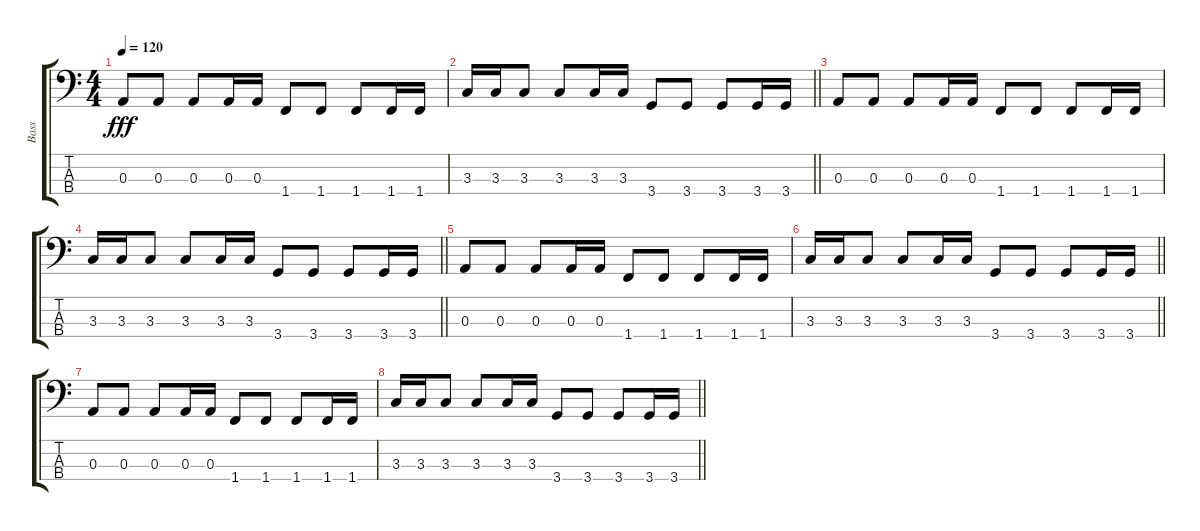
\track ("Bass" "Bass") {instrument electricbassfinger}
\staff {score tabs}
\tuning (G2 D2 A1 E1) {hide}
\ts (4 4)
\tempo 120
\clef f4
\ks c
0.3.8{dy fff} 0.3.8 0.3.8 0.3.16 0.3.16 1.4.8 1.4.8 1.4.8 1.4.16 1.4.16 |
\barLineRight lightlight
3.3.16 3.3.16 3.3.8 3.3.8 3.3.16 3.3.16 3.4.8 3.4.8 3.4.8 3.4.16 3.4.16 |
0.3.8 0.3.8 0.3.8 0.3.16 0.3.16 1.4.8 1.4.8 1.4.8 1.4.16 1.4.16 |
\barLineRight lightlight
3.3.16 3.3.16 3.3.8 3.3.8 3.3.16 3.3.16 3.4.8 3.4.8 3.4.8 3.4.16 3.4.16 |
0.3.8 0.3.8 0.3.8 0.3.16 0.3.16 1.4.8 1.4.8 1.4.8 1.4.16 1.4.16 |
\barLineRight lightlight
3.3.16 3.3.16 3.3.8 3.3.8 3.3.16 3.3.16 3.4.8 3.4.8 3.4.8 3.4.16 3.4.16 |
0.3.8 0.3.8 0.3.8 0.3.16 0.3.16 1.4.8 1.4.8 1.4.8 1.4.16 1.4.16 |
\barLineRight lightlight
3.3.16 3.3.16 3.3.8 3.3.8 3.3.16 3.3.16 3.4.8 3.4.8 3.4.8 3.4.16 3.4.16
